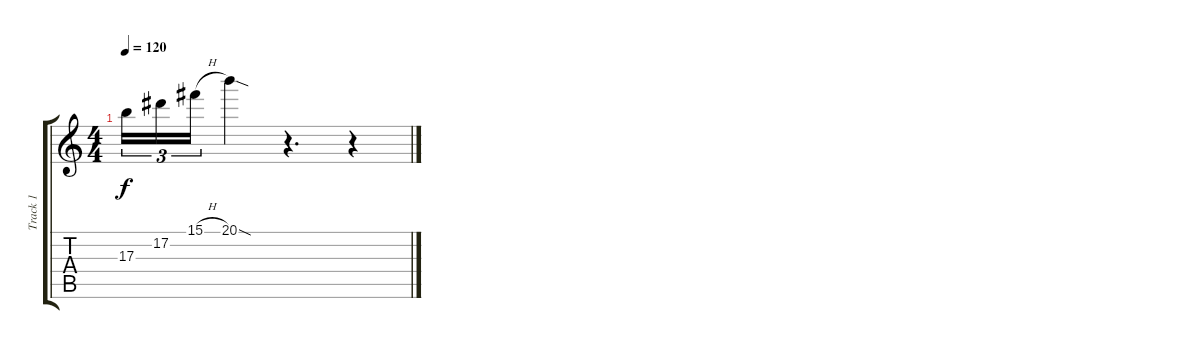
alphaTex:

\track ("Track 1" "Track 1") {instrument distortionguitar}
\staff {score tabs}
\tuning (Eb4 Bb3 Gb3 Db3 Ab2 Eb2) {hide}
\ts (4 4)
\tempo 120
\clef g2
\ks c
17.3.16{tu (3 2) dy f} 17.2.16{tu (3 2)} 15.1{h}.16{tu (3 2)} 20.1{sod}.4 r.4{d} r.4
